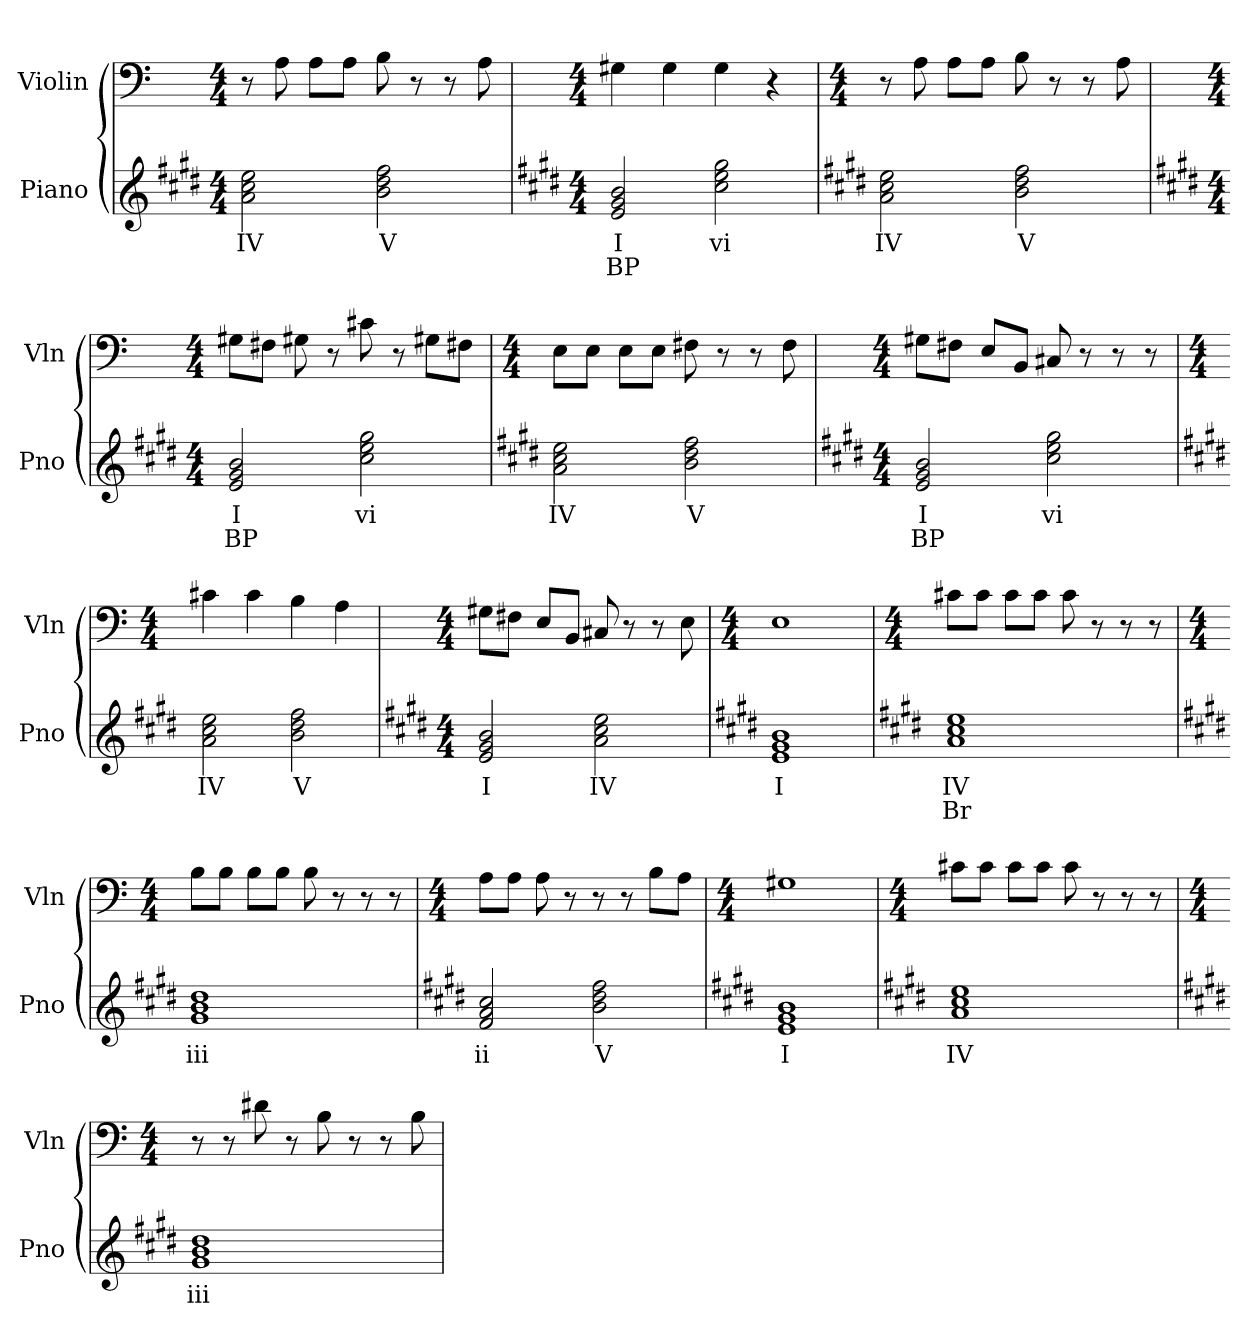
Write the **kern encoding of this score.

**kern	**text	**text	**kern
*part2	*part2	*part2	*part1
*staff2	*staff2	*staff2	*staff1
*I"Piano	*	*	*I"Violin
*I'Pno	*	*	*I'Vln
*k[f#c#g#d#]	*	*	*
*E:	*	*	*
*M4/4	*	*	*M4/4
=	=	=	=
2a 2cc# 2ee	IV	.	8r
.	.	.	8A
.	.	.	8AL
.	.	.	8AJ
2b 2dd# 2ff#	V	.	8B
.	.	.	8r
.	.	.	8r
.	.	.	8A
=	=	=	=
*k[f#c#g#d#]	*	*	*
*E:	*	*	*
*M4/4	*	*	*M4/4
2e 2g# 2b	I	BP	4G#X
.	.	.	4G#
2cc# 2ee 2gg#	vi	.	4G#
.	.	.	4r
=	=	=	=
*k[f#c#g#d#]	*	*	*
*E:	*	*	*
*	*	*	*M4/4
2a 2cc# 2ee	IV	.	8r
.	.	.	8A
.	.	.	8AL
.	.	.	8AJ
2b 2dd# 2ff#	V	.	8B
.	.	.	8r
.	.	.	8r
.	.	.	8A
=	=	=	=
*k[f#c#g#d#]	*	*	*
*E:	*	*	*
*M4/4	*	*	*M4/4
2e 2g# 2b	I	BP	8G#XL
.	.	.	8F#XJ
.	.	.	8G#X
.	.	.	8r
2cc# 2ee 2gg#	vi	.	8c#X
.	.	.	8r
.	.	.	8G#XL
.	.	.	8F#XJ
=	=	=	=
*k[f#c#g#d#]	*	*	*
*E:	*	*	*
*	*	*	*M4/4
2a 2cc# 2ee	IV	.	8EL
.	.	.	8EJ
.	.	.	8EL
.	.	.	8EJ
2b 2dd# 2ff#	V	.	8F#X
.	.	.	8r
.	.	.	8r
.	.	.	8F#
=	=	=	=
*k[f#c#g#d#]	*	*	*
*E:	*	*	*
*M4/4	*	*	*M4/4
2e 2g# 2b	I	BP	8G#XL
.	.	.	8F#XJ
.	.	.	8EL
.	.	.	8BBJ
2cc# 2ee 2gg#	vi	.	8C#X
.	.	.	8r
.	.	.	8r
.	.	.	8r
=	=	=	=
*k[f#c#g#d#]	*	*	*
*E:	*	*	*
*	*	*	*M4/4
2a 2cc# 2ee	IV	.	4c#X
.	.	.	4c#
2b 2dd# 2ff#	V	.	4B
.	.	.	4A
=	=	=	=
*k[f#c#g#d#]	*	*	*
*E:	*	*	*
*M4/4	*	*	*M4/4
2e 2g# 2b	I	.	8G#XL
.	.	.	8F#XJ
.	.	.	8EL
.	.	.	8BBJ
2a 2cc# 2ee	IV	.	8C#X
.	.	.	8r
.	.	.	8r
.	.	.	8E
=	=	=	=
*k[f#c#g#d#]	*	*	*
*E:	*	*	*
*	*	*	*M4/4
1e 1g# 1b	I	.	1E
=	=	=	=
*k[f#c#g#d#]	*	*	*
*E:	*	*	*
*	*	*	*M4/4
1a 1cc# 1ee	IV	Br	8c#XL
.	.	.	8c#J
.	.	.	8c#L
.	.	.	8c#J
.	.	.	8c#
.	.	.	8r
.	.	.	8r
.	.	.	8r
=	=	=	=
*k[f#c#g#d#]	*	*	*
*E:	*	*	*
*	*	*	*M4/4
1g# 1b 1dd#	iii	.	8BL
.	.	.	8BJ
.	.	.	8BL
.	.	.	8BJ
.	.	.	8B
.	.	.	8r
.	.	.	8r
.	.	.	8r
=	=	=	=
*k[f#c#g#d#]	*	*	*
*E:	*	*	*
*	*	*	*M4/4
2f# 2a 2cc#	ii	.	8AL
.	.	.	8AJ
.	.	.	8A
.	.	.	8r
2b 2dd# 2ff#	V	.	8r
.	.	.	8r
.	.	.	8BL
.	.	.	8AJ
=	=	=	=
*k[f#c#g#d#]	*	*	*
*E:	*	*	*
*	*	*	*M4/4
1e 1g# 1b	I	.	1G#X
=	=	=	=
*k[f#c#g#d#]	*	*	*
*E:	*	*	*
*	*	*	*M4/4
1a 1cc# 1ee	IV	.	8c#XL
.	.	.	8c#J
.	.	.	8c#L
.	.	.	8c#J
.	.	.	8c#
.	.	.	8r
.	.	.	8r
.	.	.	8r
=	=	=	=
*k[f#c#g#d#]	*	*	*
*E:	*	*	*
*	*	*	*M4/4
1g# 1b 1dd#	iii	.	8r
.	.	.	8r
.	.	.	8d#X
.	.	.	8r
.	.	.	8B
.	.	.	8r
.	.	.	8r
.	.	.	8B
=	=	=	=
*-	*-	*-	*-
